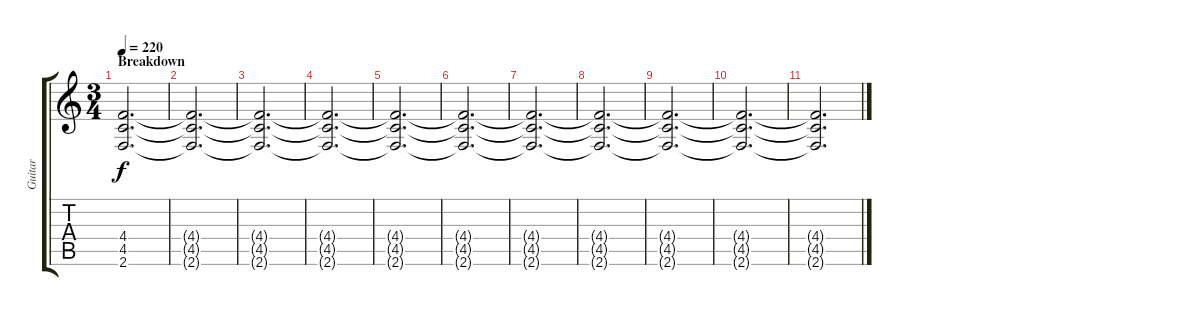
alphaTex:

\track ("Guitar" "Guitar") {instrument distortionguitar}
\staff {score tabs}
\tuning (Eb4 Bb3 Gb3 Db3 Ab2 Eb2) {hide}
\ts (3 4)
\section ("" "Breakdown")
\tempo 220
\clef g2
\ks c
(4.4 4.5 2.6).2{d dy f volume 13 balance 0} |
(4.4{t} 4.5{t} 2.6{t}).2{d} |
(4.4{t} 4.5{t} 2.6{t}).2{d} |
(4.4{t} 4.5{t} 2.6{t}).2{d} |
(4.4{t} 4.5{t} 2.6{t}).2{d volume 0} |
(4.4{t} 4.5{t} 2.6{t}).2{d} |
(4.4{t} 4.5{t} 2.6{t}).2{d} |
(4.4{t} 4.5{t} 2.6{t}).2{d} |
(4.4{t} 4.5{t} 2.6{t}).2{d} |
(4.4{t} 4.5{t} 2.6{t}).2{d} |
(4.4{t} 4.5{t} 2.6{t}).2{d}
